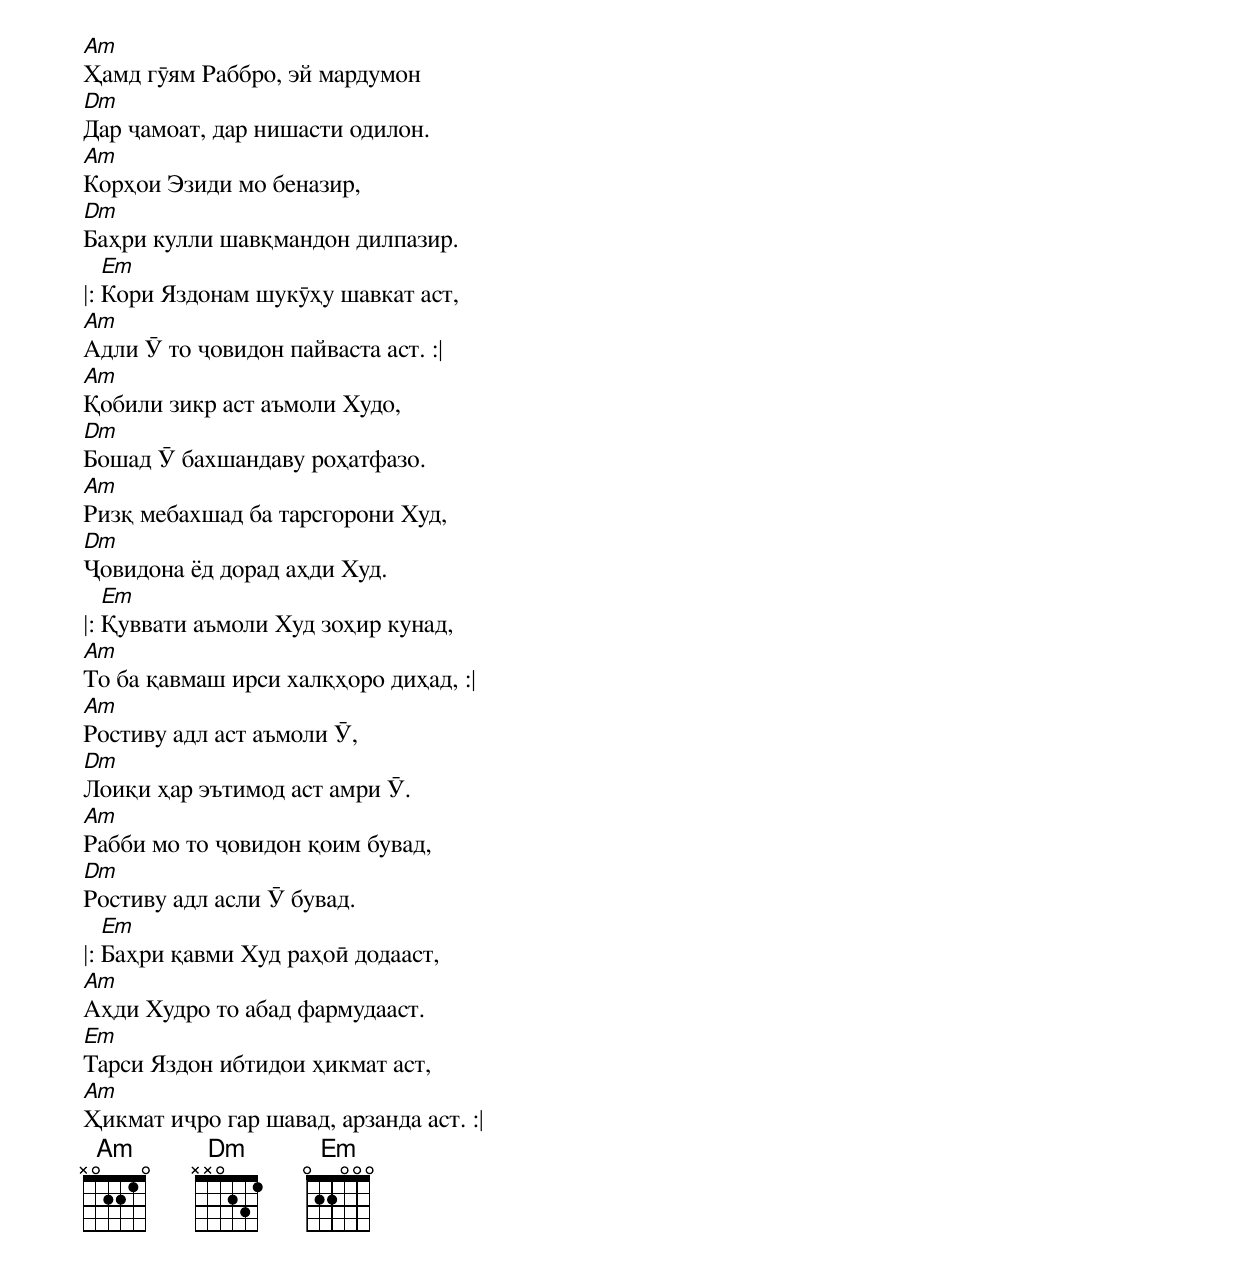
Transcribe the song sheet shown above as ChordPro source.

[Am]Ҳамд гӯям Раббро, эй мардумон
[Dm]Дар ҷамоат, дар нишасти одилон.
[Am]Корҳои Эзиди мо беназир,
[Dm]Баҳри кулли шавқмандон дилпазир.
|: [Em]Кори Яздонам шукӯҳу шавкат аст,
[Am]Адли Ӯ то ҷовидон пайваста аст. :|
[Am]Қобили зикр аст аъмоли Худо,
[Dm]Бошад Ӯ бахшандаву роҳатфазо.
[Am]Ризқ мебахшад ба тарсгорони Худ,
[Dm]Ҷовидона ёд дорад аҳди Худ.
|: [Em]Қуввати аъмоли Худ зоҳир кунад,
[Am]То ба қавмаш ирси халқҳоро диҳад, :|
[Am]Ростиву адл аст аъмоли Ӯ,
[Dm]Лоиқи ҳар эътимод аст амри Ӯ.
[Am]Рабби мо то ҷовидон қоим бувад,
[Dm]Ростиву адл асли Ӯ бувад.
|: [Em]Баҳри қавми Худ раҳоӣ додааст,
[Am]Аҳди Худро то абад фармудааст.
[Em]Тарси Яздон ибтидои ҳикмат аст,
[Am]Ҳикмат иҷро гар шавад, арзанда аст. :|
